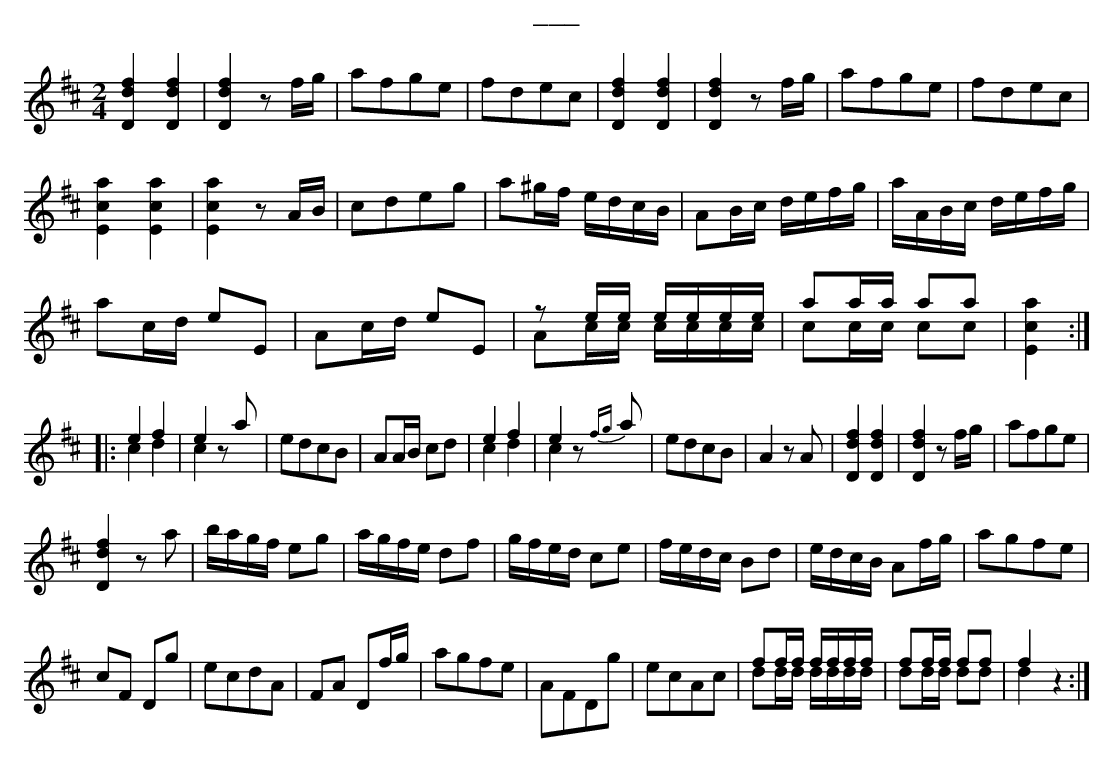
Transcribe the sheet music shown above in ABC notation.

X:1
T:___
K:Dmaj
M:2/4
L:1/16
[Ddf]4 [Ddf]4|[Ddf]4 z2 fg|a2f2g2e2|f2d2e2c2|[Ddf]4 [Ddf]4|[Ddf]4 z2 fg|a2f2g2e2|f2d2e2c2|
[Eca]4 [Eca]4|[Eca]4 z2 AB|c2d2e2g2|a2^gf edcB|A2Bc defg|aABc defg|
a2cd e2E2|A2cd e2E2|z2ee eeee &A2cc cccc|a2aa a2a2 &c2cc c2c2|[Eca]4:|
|:e4 f4 &c4 d4|e4 z2 a2 &c4|e2d2c2B2|A2AB c2d2|e4 f4 &c4 d4|e4 z2 {fg}a2 &c4|e2d2c2B2|A4 z2 A2|[Ddf]4 [Ddf]4|[Ddf]4 z2 fg|a2f2g2e2|
[Ddf]4 z2 a2|bagf e2g2|agfe d2f2|gfed c2e2|fedc B2d2|edcB A2fg|a2g2f2e2|
c2F2 D2g2|e2c2d2A2|F2A2 D2fg|a2g2f2e2|A2F2D2g2|e2c2A2c2|f2ff ffff &d2dd dddd|f2ff f2f2 &d2dd d2d2|f4 z4&d4 z4:|]
